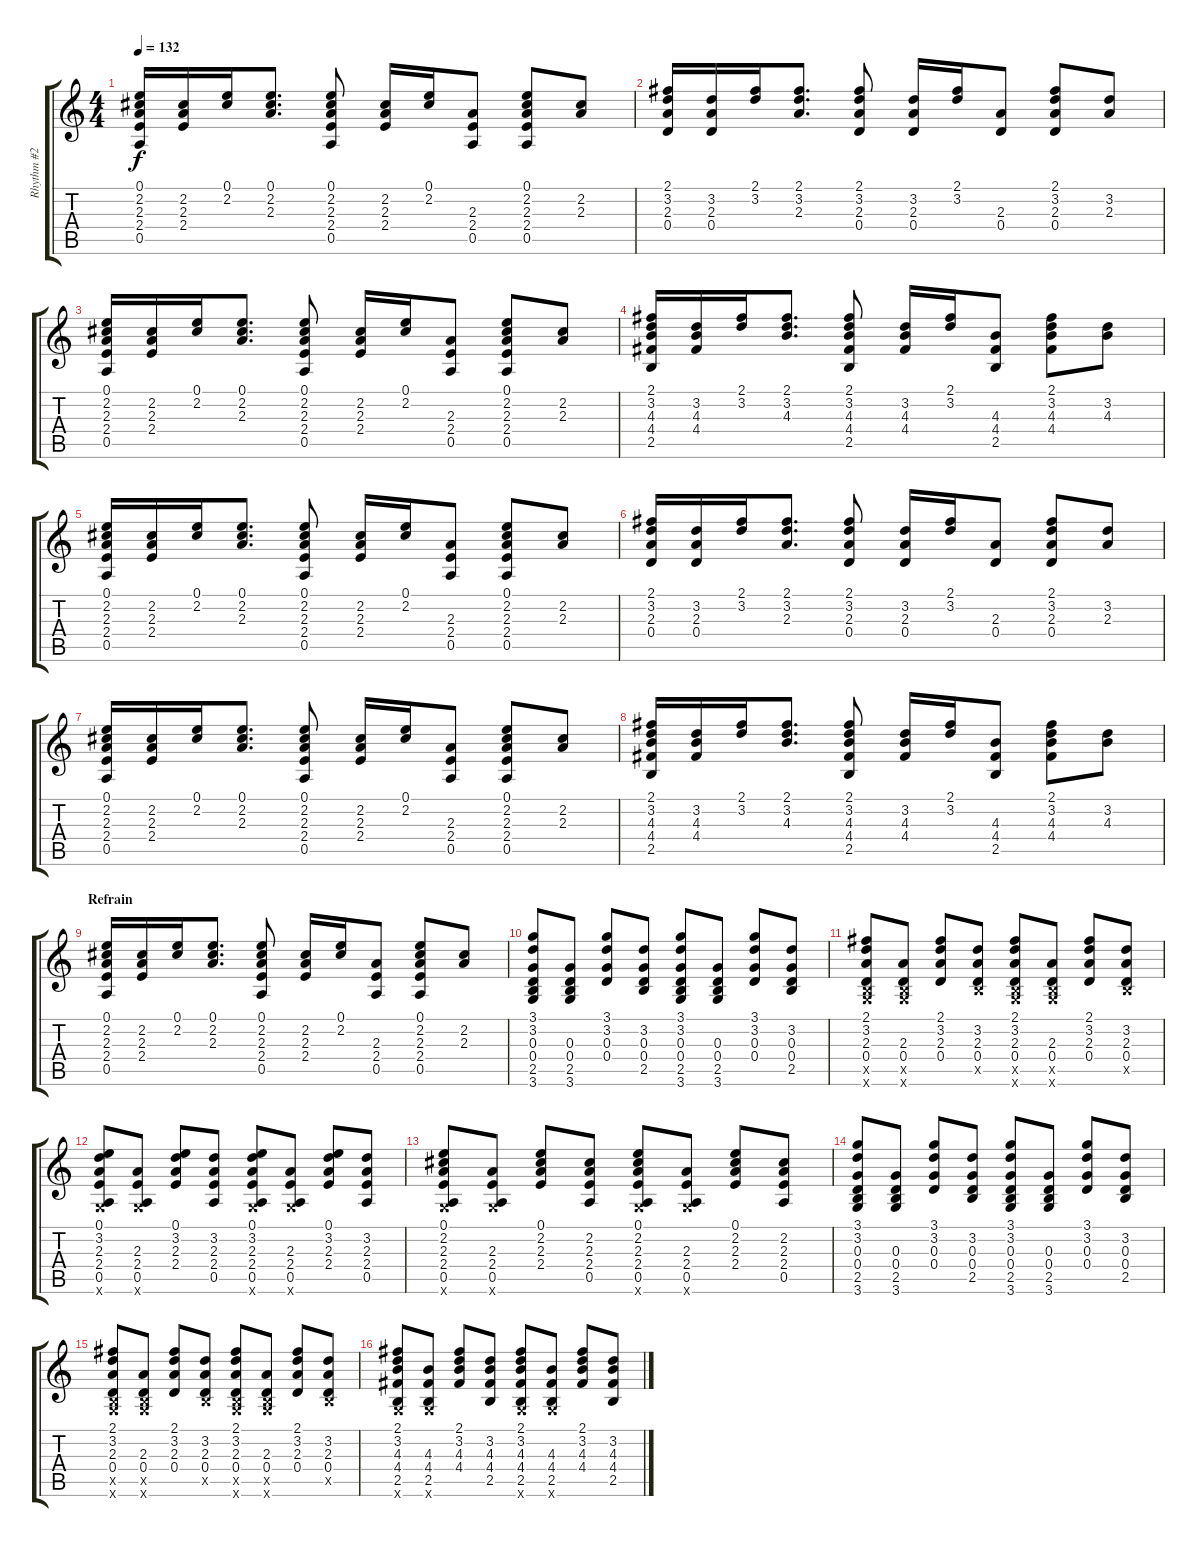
\track ("Rhythm #2" "Rhythm #2") {instrument acousticguitarnylon}
\staff {score tabs}
\tuning (E4 B3 G3 D3 A2 E2) {hide}
\ts (4 4)
\tempo 132
\clef g2
\ks c
(0.1 2.2 2.3 2.4 0.5).16{dy f} (2.2 2.3 2.4).16 (0.1 2.2).16 (0.1 2.2 2.3).8{d} (0.1 2.2 2.3 2.4 0.5).8 (2.2 2.3 2.4).16 (0.1 2.2).16 (2.3 2.4 0.5).8 (0.1 2.2 2.3 2.4 0.5).8 (2.2 2.3).8 |
(2.1 3.2 2.3 0.4).16 (3.2 2.3 0.4).16 (2.1 3.2).16 (2.1 3.2 2.3).8{d} (2.1 3.2 2.3 0.4).8 (3.2 2.3 0.4).16 (2.1 3.2).16 (2.3 0.4).8 (2.1 3.2 2.3 0.4).8 (3.2 2.3).8 |
(0.1 2.2 2.3 2.4 0.5).16 (2.2 2.3 2.4).16 (0.1 2.2).16 (0.1 2.2 2.3).8{d} (0.1 2.2 2.3 2.4 0.5).8 (2.2 2.3 2.4).16 (0.1 2.2).16 (2.3 2.4 0.5).8 (0.1 2.2 2.3 2.4 0.5).8 (2.2 2.3).8 |
(2.1 3.2 4.3 4.4 2.5).16 (3.2 4.3 4.4).16 (2.1 3.2).16 (2.1 3.2 4.3).8{d} (2.1 3.2 4.3 4.4 2.5).8 (3.2 4.3 4.4).16 (2.1 3.2).16 (4.3 4.4 2.5).8 (2.1 3.2 4.3 4.4).8 (3.2 4.3).8 |
(0.1 2.2 2.3 2.4 0.5).16 (2.2 2.3 2.4).16 (0.1 2.2).16 (0.1 2.2 2.3).8{d} (0.1 2.2 2.3 2.4 0.5).8 (2.2 2.3 2.4).16 (0.1 2.2).16 (2.3 2.4 0.5).8 (0.1 2.2 2.3 2.4 0.5).8 (2.2 2.3).8 |
(2.1 3.2 2.3 0.4).16 (3.2 2.3 0.4).16 (2.1 3.2).16 (2.1 3.2 2.3).8{d} (2.1 3.2 2.3 0.4).8 (3.2 2.3 0.4).16 (2.1 3.2).16 (2.3 0.4).8 (2.1 3.2 2.3 0.4).8 (3.2 2.3).8 |
(0.1 2.2 2.3 2.4 0.5).16 (2.2 2.3 2.4).16 (0.1 2.2).16 (0.1 2.2 2.3).8{d} (0.1 2.2 2.3 2.4 0.5).8 (2.2 2.3 2.4).16 (0.1 2.2).16 (2.3 2.4 0.5).8 (0.1 2.2 2.3 2.4 0.5).8 (2.2 2.3).8 |
(2.1 3.2 4.3 4.4 2.5).16 (3.2 4.3 4.4).16 (2.1 3.2).16 (2.1 3.2 4.3).8{d} (2.1 3.2 4.3 4.4 2.5).8 (3.2 4.3 4.4).16 (2.1 3.2).16 (4.3 4.4 2.5).8 (2.1 3.2 4.3 4.4).8 (3.2 4.3).8 |
\section ("" "Refrain")
(0.1 2.2 2.3 2.4 0.5).16 (2.2 2.3 2.4).16 (0.1 2.2).16 (0.1 2.2 2.3).8{d} (0.1 2.2 2.3 2.4 0.5).8 (2.2 2.3 2.4).16 (0.1 2.2).16 (2.3 2.4 0.5).8 (0.1 2.2 2.3 2.4 0.5).8 (2.2 2.3).8 |
(3.1 3.2 0.3 0.4 2.5 3.6).8 (0.3 0.4 2.5 3.6).8 (3.1 3.2 0.3 0.4).8 (3.2 0.3 0.4 2.5).8 (3.1 3.2 0.3 0.4 2.5 3.6).8 (0.3 0.4 2.5 3.6).8 (3.1 3.2 0.3 0.4).8 (3.2 0.3 0.4 2.5).8 |
(2.1 3.2 2.3 0.4 2.5{x} 3.6{x}).8 (2.3 0.4 2.5{x} 3.6{x}).8 (2.1 3.2 2.3 0.4).8 (3.2 2.3 0.4 2.5{x}).8 (2.1 3.2 2.3 0.4 2.5{x} 3.6{x}).8 (2.3 0.4 2.5{x} 3.6{x}).8 (2.1 3.2 2.3 0.4).8 (3.2 2.3 0.4 2.5{x}).8 |
(0.1 3.2 2.3 2.4 0.5 3.6{x}).8 (2.3 2.4 0.5 3.6{x}).8 (0.1 3.2 2.3 2.4).8 (3.2 2.3 2.4 0.5).8 (0.1 3.2 2.3 2.4 0.5 3.6{x}).8 (2.3 2.4 0.5 3.6{x}).8 (0.1 3.2 2.3 2.4).8 (3.2 2.3 2.4 0.5).8 |
(0.1 2.2 2.3 2.4 0.5 3.6{x}).8 (2.3 2.4 0.5 3.6{x}).8 (0.1 2.2 2.3 2.4).8 (2.2 2.3 2.4 0.5).8 (0.1 2.2 2.3 2.4 0.5 3.6{x}).8 (2.3 2.4 0.5 3.6{x}).8 (0.1 2.2 2.3 2.4).8 (2.2 2.3 2.4 0.5).8 |
(3.1 3.2 0.3 0.4 2.5 3.6).8 (0.3 0.4 2.5 3.6).8 (3.1 3.2 0.3 0.4).8 (3.2 0.3 0.4 2.5).8 (3.1 3.2 0.3 0.4 2.5 3.6).8 (0.3 0.4 2.5 3.6).8 (3.1 3.2 0.3 0.4).8 (3.2 0.3 0.4 2.5).8 |
(2.1 3.2 2.3 0.4 2.5{x} 3.6{x}).8 (2.3 0.4 2.5{x} 3.6{x}).8 (2.1 3.2 2.3 0.4).8 (3.2 2.3 0.4 2.5{x}).8 (2.1 3.2 2.3 0.4 2.5{x} 3.6{x}).8 (2.3 0.4 2.5{x} 3.6{x}).8 (2.1 3.2 2.3 0.4).8 (3.2 2.3 0.4 2.5{x}).8 |
(2.1 3.2 4.3 4.4 2.5 3.6{x}).8 (4.3 4.4 2.5 3.6{x}).8 (2.1 3.2 4.3 4.4).8 (3.2 4.3 4.4 2.5).8 (2.1 3.2 4.3 4.4 2.5 3.6{x}).8 (4.3 4.4 2.5 3.6{x}).8 (2.1 3.2 4.3 4.4).8 (3.2 4.3 4.4 2.5).8
